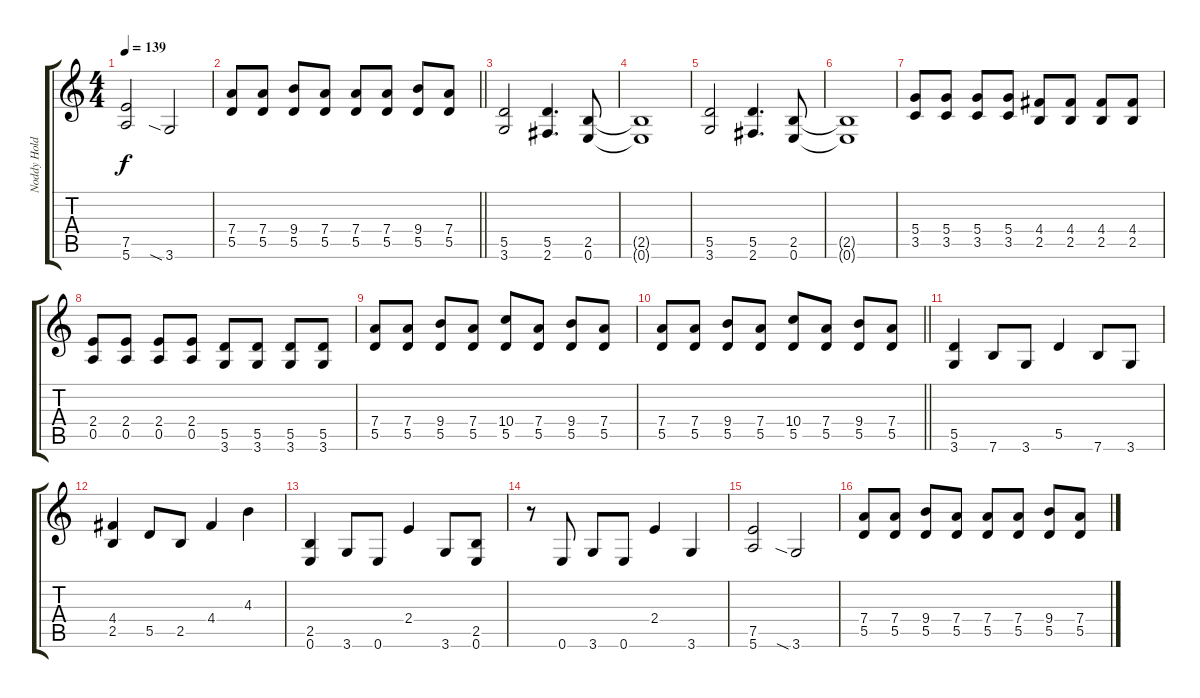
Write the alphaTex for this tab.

\track ("Noddy Holder" "Noddy Hold") {instrument distortionguitar}
\staff {score tabs}
\tuning (E4 B3 G3 D3 A2 E2) {hide}
\ts (4 4)
\tempo 139
\clef g2
\ks c
(7.5 5.6).2{dy f} 3.6{sia}.2 |
\barLineRight lightlight
(7.4 5.5).8 (7.4 5.5).8 (9.4 5.5).8 (7.4 5.5).8 (7.4 5.5).8 (7.4 5.5).8 (9.4 5.5).8 (7.4 5.5).8 |
(5.5 3.6).2 (5.5 2.6).4{d} (2.5 0.6).8 |
(2.5{t} 0.6{t}).1 |
(5.5 3.6).2 (5.5 2.6).4{d} (2.5 0.6).8 |
(2.5{t} 0.6{t}).1 |
(5.4 3.5).8 (5.4 3.5).8 (5.4 3.5).8 (5.4 3.5).8 (4.4 2.5).8 (4.4 2.5).8 (4.4 2.5).8 (4.4 2.5).8 |
(2.4 0.5).8 (2.4 0.5).8 (2.4 0.5).8 (2.4 0.5).8 (5.5 3.6).8 (5.5 3.6).8 (5.5 3.6).8 (5.5 3.6).8 |
(7.4 5.5).8 (7.4 5.5).8 (9.4 5.5).8 (7.4 5.5).8 (10.4 5.5).8 (7.4 5.5).8 (9.4 5.5).8 (7.4 5.5).8 |
\barLineRight lightlight
(7.4 5.5).8 (7.4 5.5).8 (9.4 5.5).8 (7.4 5.5).8 (10.4 5.5).8 (7.4 5.5).8 (9.4 5.5).8 (7.4 5.5).8 |
\section ("" "")
(5.5 3.6).4 7.6.8 3.6.8 5.5.4 7.6.8 3.6.8 |
(4.4 2.5).4 5.5.8 2.5.8 4.4.4 4.3.4 |
(2.5 0.6).4 3.6.8 0.6.8 2.4.4 3.6.8 (2.5 0.6).8 |
r.8 0.6.8 3.6.8 0.6.8 2.4.4 3.6.4 |
(7.5 5.6).2 3.6{sia}.2 |
(7.4 5.5).8 (7.4 5.5).8 (9.4 5.5).8 (7.4 5.5).8 (7.4 5.5).8 (7.4 5.5).8 (9.4 5.5).8 (7.4 5.5).8
